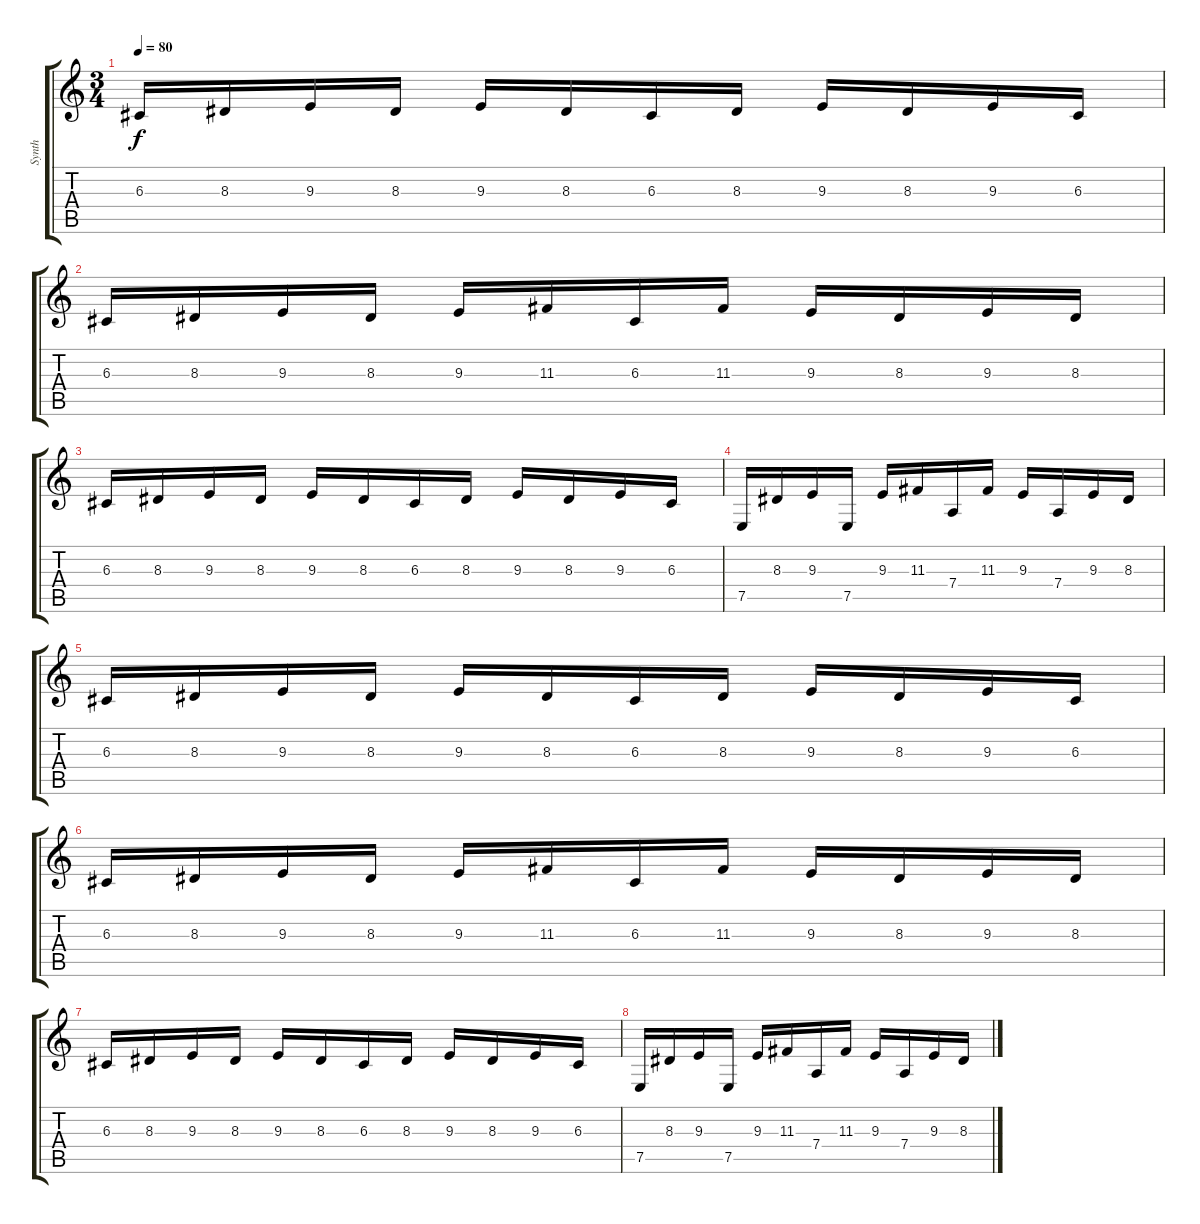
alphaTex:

\track ("Synth" "Synth") {instrument lead2sawtooth}
\staff {score tabs}
\tuning (E4 B3 G3 D3 A2 E2) {hide}
\ts (3 4)
\tempo 80
\clef g2
\ks c
6.3.16{dy f instrument lead2sawtooth} 8.3.16 9.3.16 8.3.16 9.3.16 8.3.16 6.3.16 8.3.16 9.3.16 8.3.16 9.3.16 6.3.16 |
6.3.16 8.3.16 9.3.16 8.3.16 9.3.16 11.3.16 6.3.16 11.3.16 9.3.16 8.3.16 9.3.16 8.3.16 |
6.3.16 8.3.16 9.3.16 8.3.16 9.3.16 8.3.16 6.3.16 8.3.16 9.3.16 8.3.16 9.3.16 6.3.16 |
7.5.16 8.3.16 9.3.16 7.5.16 9.3.16 11.3.16 7.4.16 11.3.16 9.3.16 7.4.16 9.3.16 8.3.16 |
6.3.16 8.3.16 9.3.16 8.3.16 9.3.16 8.3.16 6.3.16 8.3.16 9.3.16 8.3.16 9.3.16 6.3.16 |
6.3.16 8.3.16 9.3.16 8.3.16 9.3.16 11.3.16 6.3.16 11.3.16 9.3.16 8.3.16 9.3.16 8.3.16 |
6.3.16 8.3.16 9.3.16 8.3.16 9.3.16 8.3.16 6.3.16 8.3.16 9.3.16 8.3.16 9.3.16 6.3.16 |
7.5.16 8.3.16 9.3.16 7.5.16 9.3.16 11.3.16 7.4.16 11.3.16 9.3.16 7.4.16 9.3.16 8.3.16
